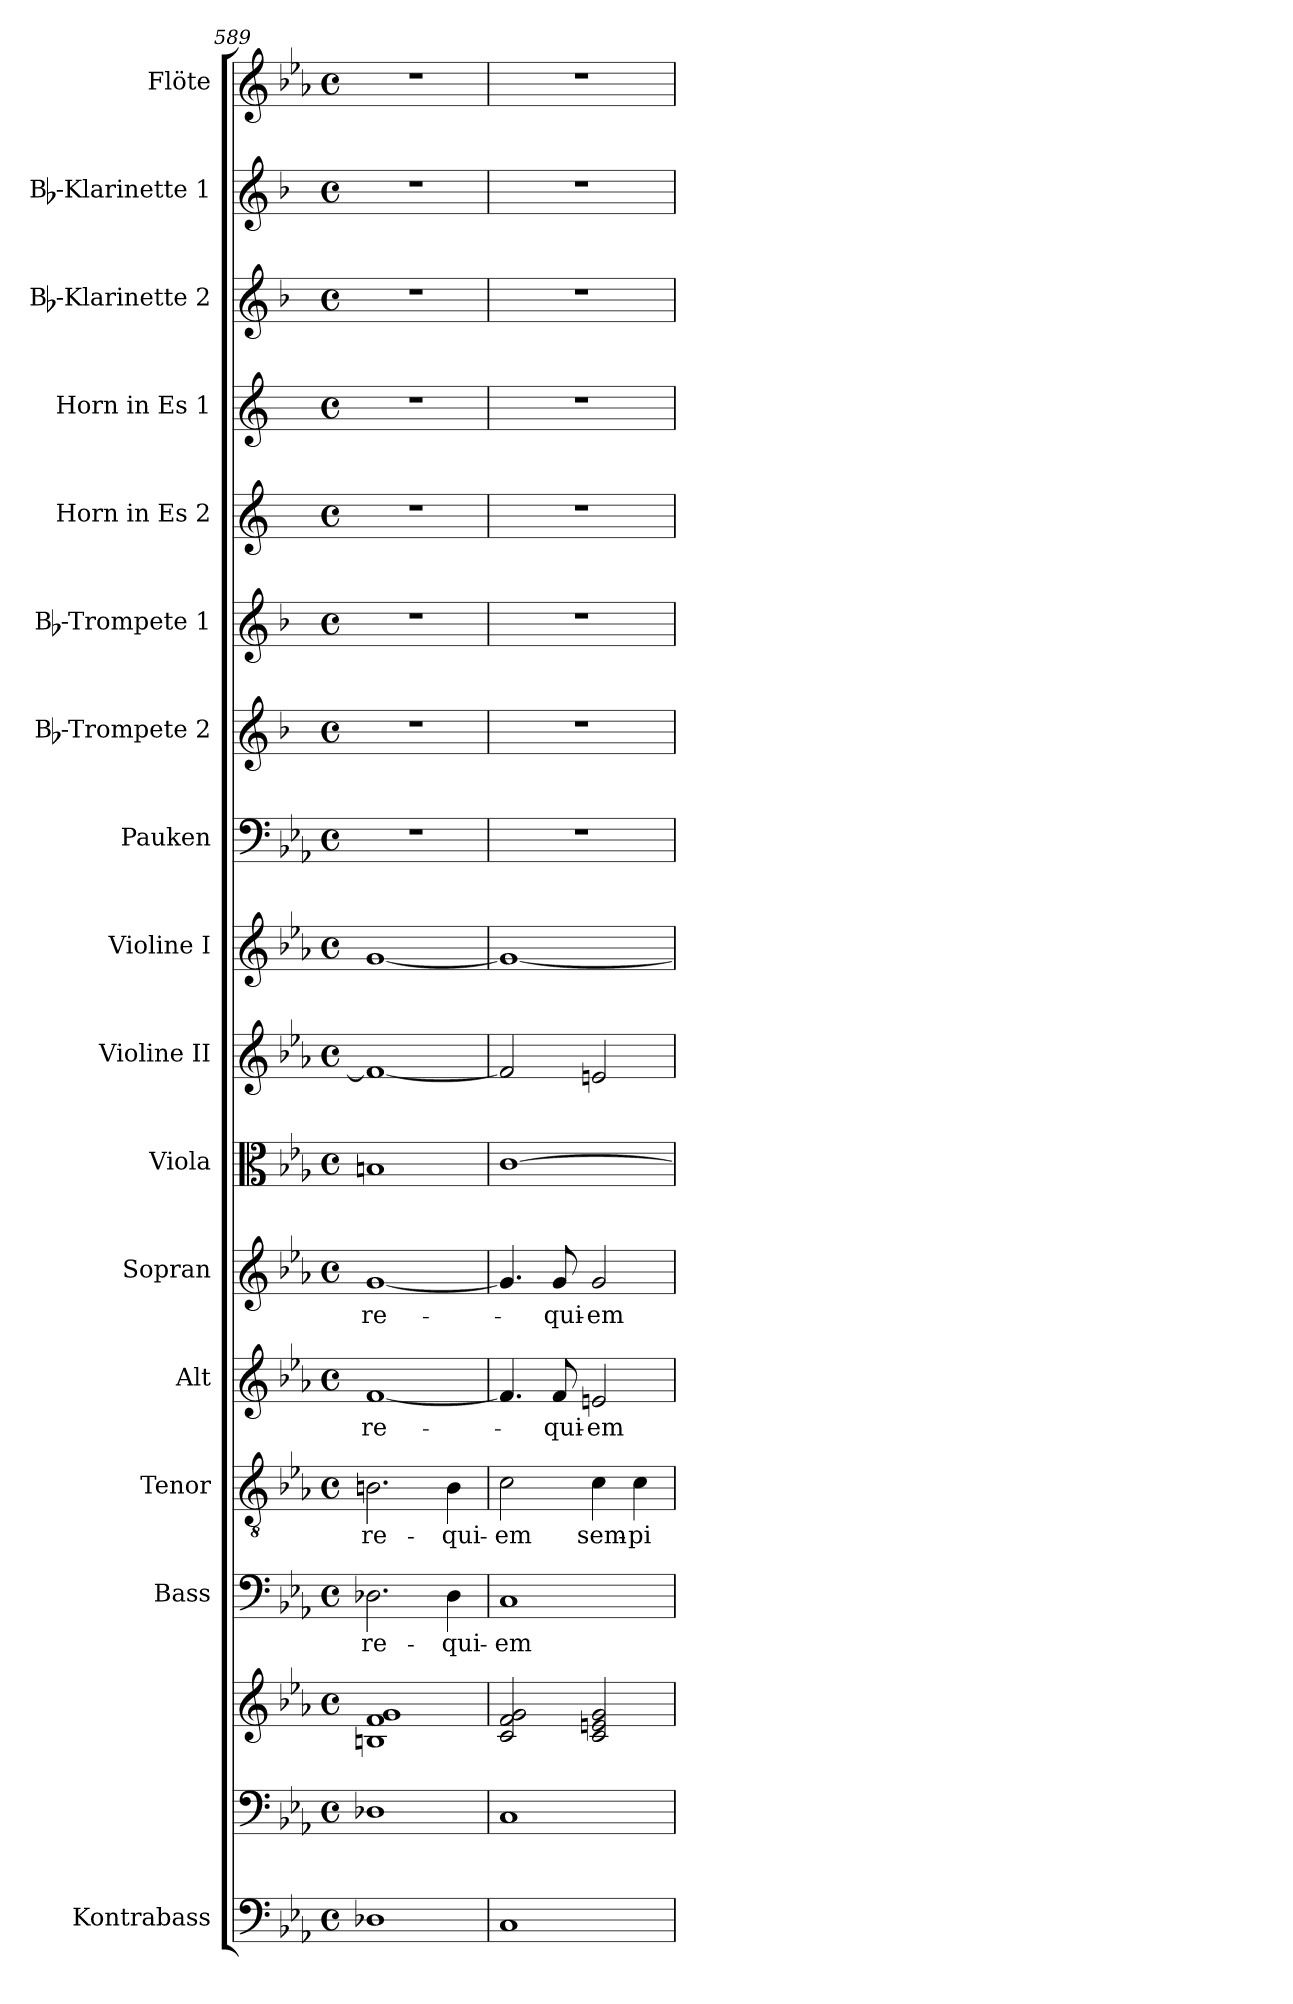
**kern	**kern	**kern	**kern	**text	**kern	**text	**kern	**text	**kern	**text	**kern	**kern	**kern	**kern	**kern	**kern	**kern	**kern	**kern	**kern	**kern
*part17	*part16	*part16	*part15	*part15	*part14	*part14	*part13	*part13	*part12	*part12	*part11	*part10	*part9	*part8	*part7	*part6	*part5	*part4	*part3	*part2	*part1
*staff18	*staff17	*staff16	*staff15	*staff15	*staff14	*staff14	*staff13	*staff13	*staff12	*staff12	*staff11	*staff10	*staff9	*staff8	*staff7	*staff6	*staff5	*staff4	*staff3	*staff2	*staff1
*I"Kontrabass	*	*	*I"Bass	*	*I"Tenor	*	*I"Alt	*	*I"Sopran	*	*I"Viola	*I"Violine II	*I"Violine I	*I"Pauken	*I"Bb-Trompete 2	*I"Bb-Trompete 1	*I"Horn in Es 2	*I"Horn in Es 1	*I"Bb-Klarinette 2	*I"Bb-Klarinette 1	*I"Flöte
*I'Kb.	*	*	*I'B.	*	*I'T.	*	*I'A.	*	*I'S.	*	*I'Vla.	*I'Vl. II	*I'Vl. I	*I'Pk.	*I'Bb Trp. 2	*I'Bb Trp. 1	*	*	*I'Bb Kl. 2	*I'Bb Kl. 1	*I'Fl.
*clefF4	*clefF4	*clefG2	*clefF4	*	*clefGv2	*	*clefG2	*	*clefG2	*	*clefC3	*clefG2	*clefG2	*clefF4	*clefG2	*clefG2	*clefG2	*clefG2	*clefG2	*clefG2	*clefG2
*ITrd7c12	*	*	*	*	*	*	*	*	*	*	*	*	*	*	*ITrd1c2	*ITrd1c2	*ITrd5c9	*ITrd5c9	*ITrd1c2	*ITrd1c2	*
*k[b-e-a-]	*k[b-e-a-]	*k[b-e-a-]	*k[b-e-a-]	*	*k[b-e-a-]	*	*k[b-e-a-]	*	*k[b-e-a-]	*	*k[b-e-a-]	*k[b-e-a-]	*k[b-e-a-]	*k[b-e-a-]	*k[b-e-a-]	*k[b-e-a-]	*k[b-e-a-]	*k[b-e-a-]	*k[b-e-a-]	*k[b-e-a-]	*k[b-e-a-]
*E-:	*E-:	*E-:	*E-:	*	*E-:	*	*E-:	*	*E-:	*	*E-:	*E-:	*E-:	*E-:	*E-:	*E-:	*E-:	*E-:	*E-:	*E-:	*E-:
*M4/4	*M4/4	*M4/4	*M4/4	*	*M4/4	*	*M4/4	*	*M4/4	*	*M4/4	*M4/4	*M4/4	*M4/4	*M4/4	*M4/4	*M4/4	*M4/4	*M4/4	*M4/4	*M4/4
*met(c)	*met(c)	*met(c)	*met(c)	*	*met(c)	*	*met(c)	*	*met(c)	*	*met(c)	*met(c)	*met(c)	*met(c)	*met(c)	*met(c)	*met(c)	*met(c)	*met(c)	*met(c)	*met(c)
=589	=589	=589	=589	=589	=589	=589	=589	=589	=589	=589	=589	=589	=589	=589	=589	=589	=589	=589	=589	=589	=589
!	!	!	!	!LO:LY:b	!	!LO:LY:b	!	!LO:LY:b	!	!LO:LY:b	!	!	!	!	!	!	!	!	!	!	!
1DD-X	1D-X	1Bn 1f 1g	2.D-X\	re-	2.Bn\	re-	[1f	re-	[1g	re-	1Bn	1f_	[1g	1r	1r	1r	1r	1r	1r	1r	1r
!	!	!	!	!LO:LY:b	!	!LO:LY:b	!	!	!	!	!	!	!	!	!	!	!	!	!	!	!
.	.	.	4D-\	-qui-	4B\	-qui-	.	.	.	.	.	.	.	.	.	.	.	.	.	.	.
=590	=590	=590	=590	=590	=590	=590	=590	=590	=590	=590	=590	=590	=590	=590	=590	=590	=590	=590	=590	=590	=590
!	!	!	!	!LO:LY:b	!	!LO:LY:b	!	!	!	!	!	!	!	!	!	!	!	!	!	!	!
1CC	1C	2c/ 2f/ 2g/	1C	-em	2c\	-em	4.f/]	.	4.g/]	.	[1c	2f/]	1g_	1r	1r	1r	1r	1r	1r	1r	1r
!	!	!	!	!	!	!	!	!LO:LY:b	!	!LO:LY:b	!	!	!	!	!	!	!	!	!	!	!
.	.	.	.	.	.	.	8f/	-qui-	8g/	-qui-	.	.	.	.	.	.	.	.	.	.	.
!	!	!	!	!	!	!LO:LY:b	!	!LO:LY:b	!	!LO:LY:b	!	!	!	!	!	!	!	!	!	!	!
.	.	2c/ 2en/ 2g/	.	.	4c\	sem-	2en/	-em	2g/	-em	.	2en/	.	.	.	.	.	.	.	.	.
!	!	!	!	!	!	!LO:LY:b	!	!	!	!	!	!	!	!	!	!	!	!	!	!	!
.	.	.	.	.	4c\	-pi-	.	.	.	.	.	.	.	.	.	.	.	.	.	.	.
=	=	=	=	=	=	=	=	=	=	=	=	=	=	=	=	=	=	=	=	=	=
*-	*-	*-	*-	*-	*-	*-	*-	*-	*-	*-	*-	*-	*-	*-	*-	*-	*-	*-	*-	*-	*-
